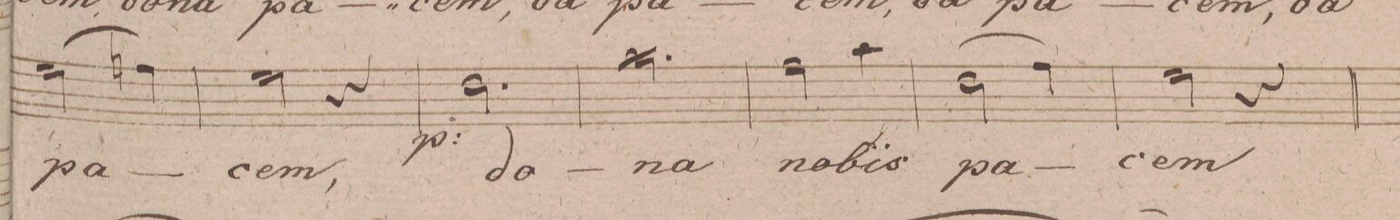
**kern	**text	**dynam
*I"Alto	*	*
*clefC3	*	*
*k[f#c#g#d#]	*	*
*M3/4	*	*
(>2f#	pa-	.
4gn)	.	.
=108	=108	=108
2f#	-cem,	.
4r	.	.
=109	=109	=109
2.e	do-	p
=110	=110	=110
2.b	-na	.
=111	=111	=111
2g#	no-	.
4b	-bis	.
=112	=112	=112
(>2e	pa-	.
4g#)	.	.
=113	=113	=113
2f#	-cem,	.
4r	.	.
=114	=114	=114
*-	*-	*-
